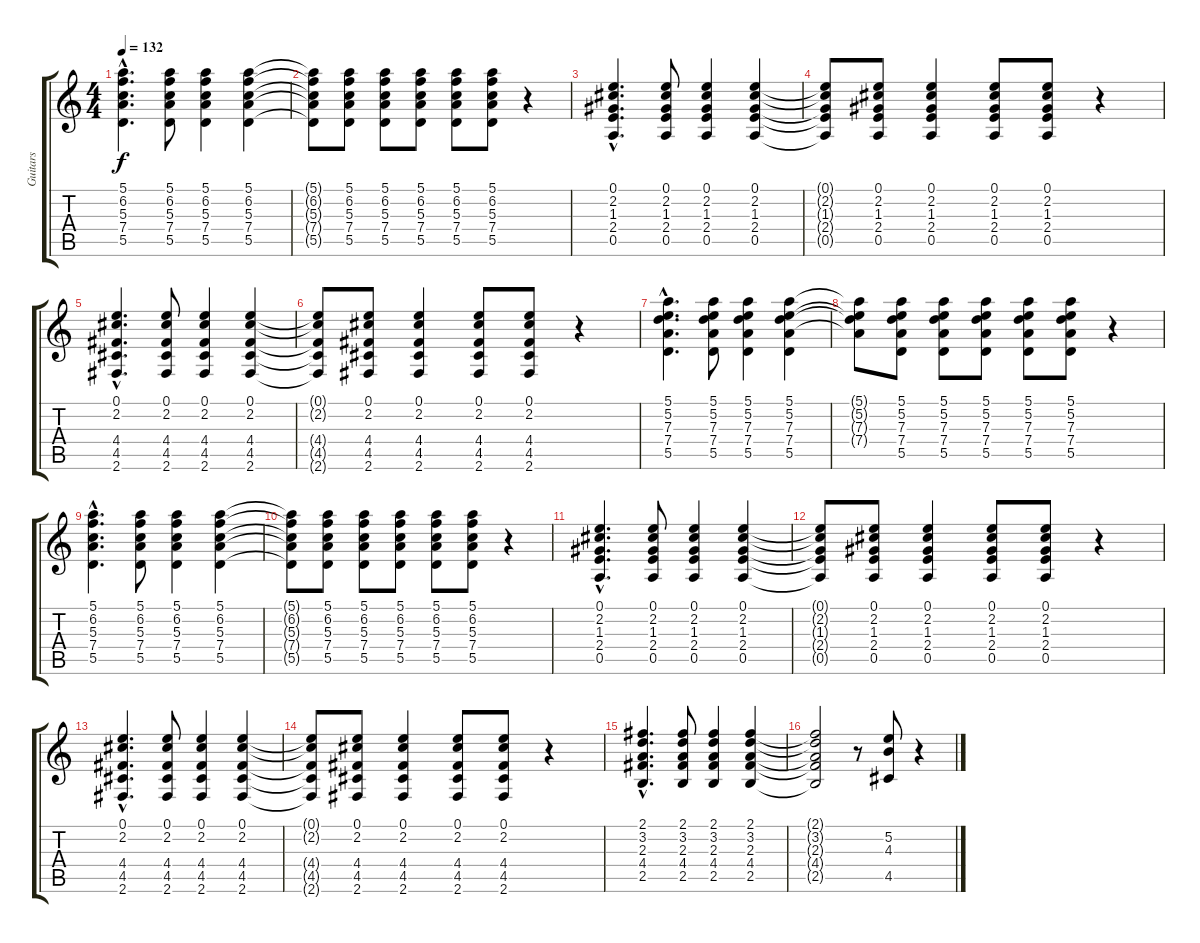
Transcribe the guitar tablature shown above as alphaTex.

\track ("Guitars" "Guitars") {instrument acousticguitarsteel}
\staff {score tabs}
\tuning (E4 B3 G3 D3 A2 E2) {hide}
\ts (4 4)
\tempo 132
\clef g2
\ks c
(5.1{hac} 6.2{hac} 5.3{hac} 7.4{hac} 5.5{hac}).4{d dy f} (5.1 6.2 5.3 7.4 5.5).8 (5.1 6.2 5.3 7.4 5.5).4 (5.1 6.2 5.3 7.4 5.5).4 |
(5.1{t} 6.2{t} 5.3{t} 7.4{t} 5.5{t}).8 (5.1 6.2 5.3 7.4 5.5).8 (5.1 6.2 5.3 7.4 5.5).8 (5.1 6.2 5.3 7.4 5.5).8 (5.1 6.2 5.3 7.4 5.5).8 (5.1 6.2 5.3 7.4 5.5).8 r.4 |
(0.1{hac} 2.2{hac} 1.3{hac} 2.4{hac} 0.5{hac}).4{d} (0.1 2.2 1.3 2.4 0.5).8 (0.1 2.2 1.3 2.4 0.5).4 (0.1 2.2 1.3 2.4 0.5).4 |
(0.1{t} 2.2{t} 1.3{t} 2.4{t} 0.5{t}).8 (0.1 2.2 1.3 2.4 0.5).8 (0.1 2.2 1.3 2.4 0.5).4 (0.1 2.2 1.3 2.4 0.5).8 (0.1 2.2 1.3 2.4 0.5).8 r.4 |
(0.1{hac} 2.2{hac} 4.4{hac} 4.5{hac} 2.6{hac}).4{d} (0.1 2.2 4.4 4.5 2.6).8 (0.1 2.2 4.4 4.5 2.6).4 (0.1 2.2 4.4 4.5 2.6).4 |
(0.1{t} 2.2{t} 4.4{t} 4.5{t} 2.6{t}).8 (0.1 2.2 4.4 4.5 2.6).8 (0.1 2.2 4.4 4.5 2.6).4 (0.1 2.2 4.4 4.5 2.6).8 (0.1 2.2 4.4 4.5 2.6).8 r.4 |
(5.1{hac} 5.2{hac} 7.3{hac} 7.4{hac} 5.5{hac}).4{d} (5.1 5.2 7.3 7.4 5.5).8 (5.1 5.2 7.3 7.4 5.5).4 (5.1 5.2 7.3 7.4 5.5).4 |
(5.1{t} 5.2{t} 7.3{t} 7.4{t}).8 (5.1 5.2 7.3 7.4 5.5).8 (5.1 5.2 7.3 7.4 5.5).8 (5.1 5.2 7.3 7.4 5.5).8 (5.1 5.2 7.3 7.4 5.5).8 (5.1 5.2 7.3 7.4 5.5).8 r.4 |
(5.1{hac} 6.2{hac} 5.3{hac} 7.4{hac} 5.5{hac}).4{d} (5.1 6.2 5.3 7.4 5.5).8 (5.1 6.2 5.3 7.4 5.5).4 (5.1 6.2 5.3 7.4 5.5).4 |
(5.1{t} 6.2{t} 5.3{t} 7.4{t} 5.5{t}).8 (5.1 6.2 5.3 7.4 5.5).8 (5.1 6.2 5.3 7.4 5.5).8 (5.1 6.2 5.3 7.4 5.5).8 (5.1 6.2 5.3 7.4 5.5).8 (5.1 6.2 5.3 7.4 5.5).8 r.4 |
(0.1{hac} 2.2{hac} 1.3{hac} 2.4{hac} 0.5{hac}).4{d} (0.1 2.2 1.3 2.4 0.5).8 (0.1 2.2 1.3 2.4 0.5).4 (0.1 2.2 1.3 2.4 0.5).4 |
(0.1{t} 2.2{t} 1.3{t} 2.4{t} 0.5{t}).8 (0.1 2.2 1.3 2.4 0.5).8 (0.1 2.2 1.3 2.4 0.5).4 (0.1 2.2 1.3 2.4 0.5).8 (0.1 2.2 1.3 2.4 0.5).8 r.4 |
(0.1{hac} 2.2{hac} 4.4{hac} 4.5{hac} 2.6{hac}).4{d} (0.1 2.2 4.4 4.5 2.6).8 (0.1 2.2 4.4 4.5 2.6).4 (0.1 2.2 4.4 4.5 2.6).4 |
(0.1{t} 2.2{t} 4.4{t} 4.5{t} 2.6{t}).8 (0.1 2.2 4.4 4.5 2.6).8 (0.1 2.2 4.4 4.5 2.6).4 (0.1 2.2 4.4 4.5 2.6).8 (0.1 2.2 4.4 4.5 2.6).8 r.4 |
(2.1{hac} 3.2{hac} 2.3{hac} 4.4{hac} 2.5{hac}).4{d} (2.1 3.2 2.3 4.4 2.5).8 (2.1 3.2 2.3 4.4 2.5).4 (2.1 3.2 2.3 4.4 2.5).4 |
(2.1{t} 3.2{t} 2.3{t} 4.4{t} 2.5{t}).2 r.8 (5.2 4.3 4.5).8 r.4
